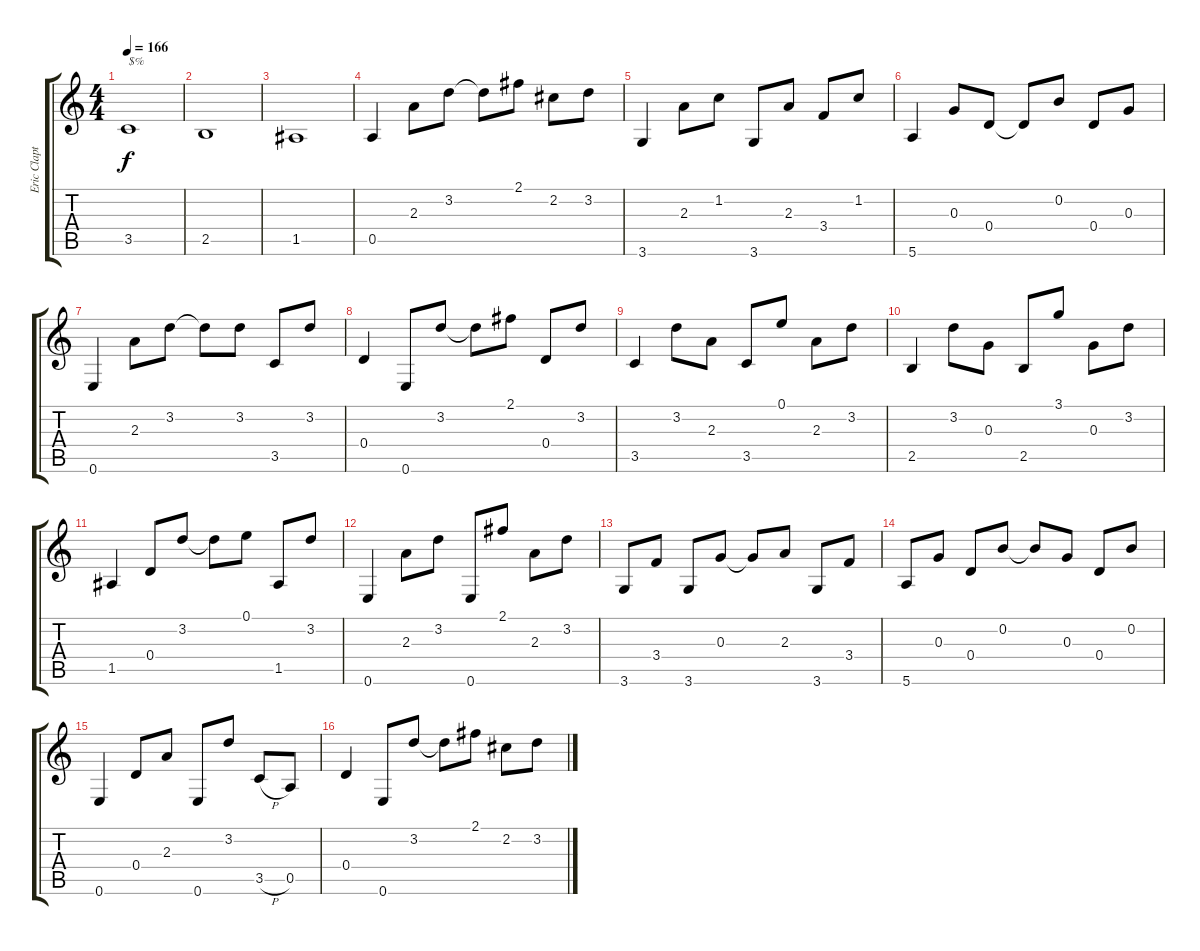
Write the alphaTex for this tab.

\track ("Eric Clapton Fingerpicking" "Eric Clapt") {instrument acousticguitarnylon}
\staff {score tabs}
\tuning (E4 B3 G3 D3 A2 E2) {hide}
\ts (4 4)
\tempo 166
\clef g2
\ks c
3.5.1{txt "$%" dy f} |
2.5.1 |
1.5.1 |
0.5.4 2.3.8 3.2.8 3.2{t}.8 2.1.8 2.2.8 3.2.8 |
3.6.4 2.3.8 1.2.8 3.6.8 2.3.8 3.4.8 1.2.8 |
5.6.4 0.3.8 0.4.8 0.4{t}.8 0.2.8 0.4.8 0.3.8 |
0.6.4 2.3.8 3.2.8 3.2{t}.8 3.2.8 3.5.8 3.2.8 |
0.4.4 0.6.8 3.2.8 3.2{t}.8 2.1.8 0.4.8 3.2.8 |
3.5.4 3.2.8 2.3.8 3.5.8 0.1.8 2.3.8 3.2.8 |
2.5.4 3.2.8 0.3.8 2.5.8 3.1.8 0.3.8 3.2.8 |
1.5.4 0.4.8 3.2.8 3.2{t}.8 0.1.8 1.5.8 3.2.8 |
0.6.4 2.3.8 3.2.8 0.6.8 2.1.8 2.3.8 3.2.8 |
3.6.8 3.4.8 3.6.8 0.3.8 0.3{t}.8 2.3.8 3.6.8 3.4.8 |
5.6.8 0.3.8 0.4.8 0.2.8 0.2{t}.8 0.3.8 0.4.8 0.2.8 |
0.6.4 0.4.8 2.3.8 0.6.8 3.2.8 3.5{h}.8 0.5.8 |
0.4.4 0.6.8 3.2.8 3.2{t}.8 2.1.8 2.2.8 3.2.8
